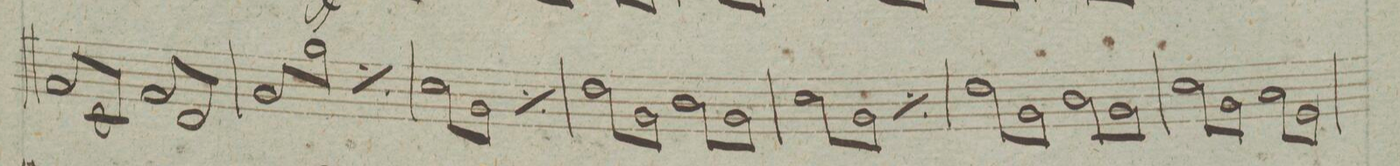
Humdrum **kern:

**kern	**dynam
*I"Baſso	*
*clefF4	*
*k[f#c#g#d#]	*
*met(c|)	*
*M2/2	*
8AA/L	.
8EE/	.
8AA/	.
8EE/J	.
8AA/L	.
8FF#/	.
8AA/	.
8FF#/J	.
=32	=32
8BB/L	.
8B/	.
8BB\	.
8B\J	.
*rep	*
8BB/L	.
8B/	.
8BB\	.
8B\J	.
*Xrep	*
=33	=33
8E\L	.
8BB\	.
8E\	.
8BB\J	.
*rep	*
8E\L	.
8BB\	.
8E\	.
8BB\J	.
*Xrep	*
=34	=34
8F#\L	.
8BB\	.
8F#\	.
8BB\J	.
8D#\L	.
8BB\	.
8D#\	.
8BB\J	.
=35	=35
8E\L	.
8BB\	.
8E\	.
8BB\J	.
*rep	*
8E\L	.
8BB\	.
8E\	.
8BB\J	.
*Xrep	*
=36	=36
8F#\L	.
8BB\	.
8F#\	.
8BB\J	.
8D#\L	.
8BB\	.
8D#\	.
8BB\J	.
=37	=37
8E\L	.
8BB\	.
8E\	.
8BB\J	.
8C#\L	.
8GG#\	.
8C#\	.
8GG#\J	.
=38	=38
*-	*-
